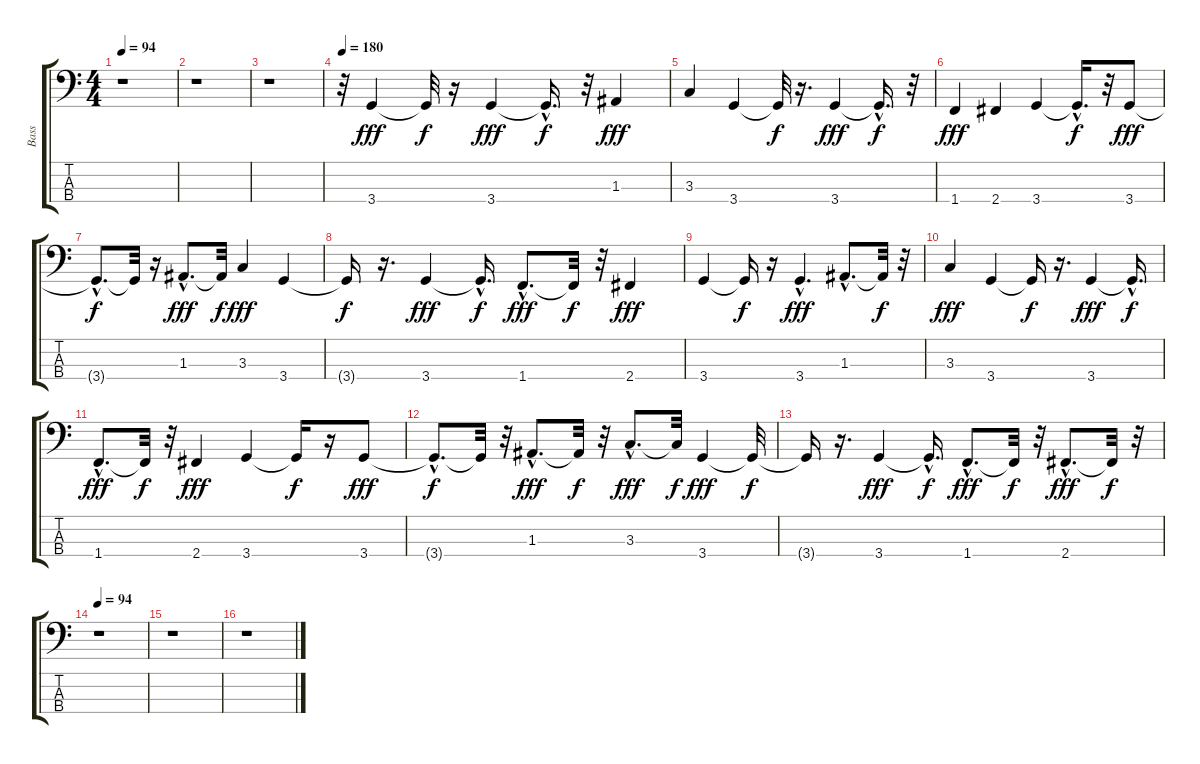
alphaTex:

\track ("Bass" "Bass") {instrument acousticbass}
\staff {score tabs}
\tuning (G2 D2 A1 E1) {hide}
\ts (4 4)
\tempo 94
\clef f4
\ks c
r.1{dy fff instrument acousticbass} |
r.1 |
r.1 |
\tempo 180
r.32 3.4.4 3.4{t}.32{dy f} r.16 3.4.4{dy fff} 3.4{hac t}.16{d dy f} r.32 1.3.4{dy fff} |
3.3.4 3.4.4 3.4{t}.32{dy f} r.16{d} 3.4.4{dy fff} 3.4{hac t}.16{d dy f} r.32 |
1.4.4{dy fff} 2.4.4 3.4.4 3.4{hac t}.16{d dy f} r.32 3.4.8{dy fff} |
3.4{hac t}.8{d dy f} 3.4{t}.32 r.16 1.3{hac}.8{d dy fff} 1.3{t}.32{dy f} 3.3.4{dy fff} 3.4.4 |
3.4{t}.16{dy f} r.16{d} 3.4.4{dy fff} 3.4{hac t}.16{d dy f} 1.4{hac}.8{d dy fff} 1.4{t}.32{dy f} r.32 2.4.4{dy fff} |
3.4.4 3.4{t}.16{dy f} r.16 3.4{hac}.4{d dy fff} 1.3{hac}.8{d} 1.3{t}.32{dy f} r.32 |
3.3.4{dy fff} 3.4.4 3.4{t}.16{dy f} r.16{d} 3.4.4{dy fff} 3.4{hac t}.16{d dy f} |
1.4{hac}.8{d dy fff} 1.4{t}.32{dy f} r.32 2.4.4{dy fff} 3.4.4 3.4{t}.16{dy f} r.16 3.4.8{dy fff} |
3.4{hac t}.8{d dy f} 3.4{t}.32 r.32 1.3{hac}.8{d dy fff} 1.3{t}.32{dy f} r.32 3.3{hac}.8{d dy fff} 3.3{t}.32{dy f} 3.4.4{dy fff} 3.4{t}.32{dy f} |
3.4{t}.16 r.16{d} 3.4.4{dy fff} 3.4{hac t}.16{d dy f} 1.4{hac}.8{d dy fff} 1.4{t}.32{dy f} r.32 2.4{hac}.8{d dy fff} 2.4{t}.32{dy f} r.32 |
\tempo 94
r.1 |
r.1 |
r.1
